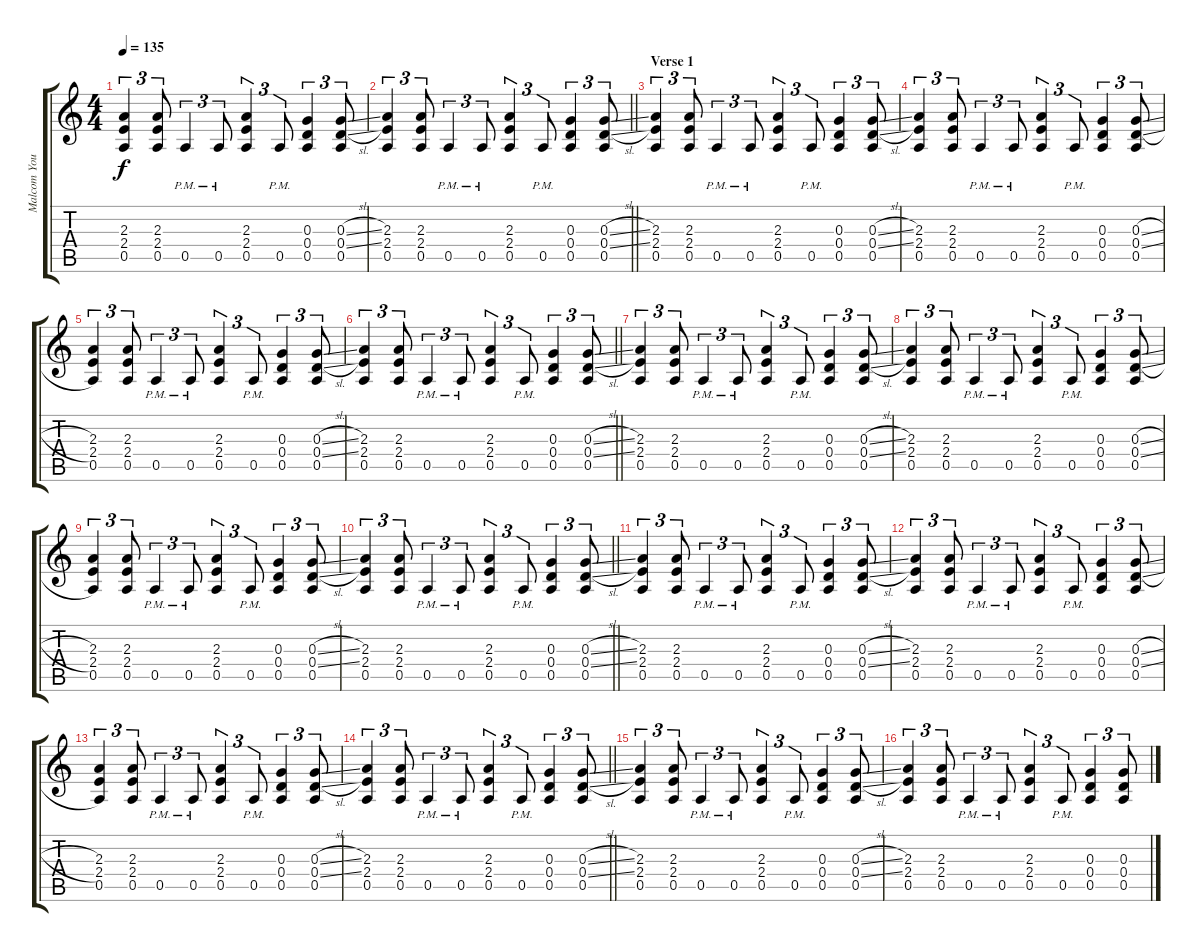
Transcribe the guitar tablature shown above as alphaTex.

\track ("Malcom Young" "Malcom You") {instrument overdrivenguitar}
\staff {score tabs}
\tuning (E4 B3 G3 D3 A2 E2) {hide}
\ts (4 4)
\tempo 135
\clef g2
\ks c
(2.3 2.4 0.5).4{tu (3 2) dy f} (2.3 2.4 0.5).8{tu (3 2)} 0.5{pm}.4{tu (3 2)} 0.5{pm}.8{tu (3 2)} (2.3 2.4 0.5).4{tu (3 2)} 0.5{pm}.8{tu (3 2)} (0.3 0.4 0.5).4{tu (3 2)} (0.3{sl} 0.4{sl} 0.5).8{tu (3 2)} |
\barLineRight lightlight
(2.3 2.4 0.5).4{tu (3 2)} (2.3 2.4 0.5).8{tu (3 2)} 0.5{pm}.4{tu (3 2)} 0.5{pm}.8{tu (3 2)} (2.3 2.4 0.5).4{tu (3 2)} 0.5{pm}.8{tu (3 2)} (0.3 0.4 0.5).4{tu (3 2)} (0.3{sl} 0.4{sl} 0.5).8{tu (3 2)} |
\section ("" "Verse 1")
(2.3 2.4 0.5).4{tu (3 2)} (2.3 2.4 0.5).8{tu (3 2)} 0.5{pm}.4{tu (3 2)} 0.5{pm}.8{tu (3 2)} (2.3 2.4 0.5).4{tu (3 2)} 0.5{pm}.8{tu (3 2)} (0.3 0.4 0.5).4{tu (3 2)} (0.3{sl} 0.4{sl} 0.5).8{tu (3 2)} |
(2.3 2.4 0.5).4{tu (3 2)} (2.3 2.4 0.5).8{tu (3 2)} 0.5{pm}.4{tu (3 2)} 0.5{pm}.8{tu (3 2)} (2.3 2.4 0.5).4{tu (3 2)} 0.5{pm}.8{tu (3 2)} (0.3 0.4 0.5).4{tu (3 2)} (0.3{sl} 0.4{sl} 0.5).8{tu (3 2)} |
(2.3 2.4 0.5).4{tu (3 2)} (2.3 2.4 0.5).8{tu (3 2)} 0.5{pm}.4{tu (3 2)} 0.5{pm}.8{tu (3 2)} (2.3 2.4 0.5).4{tu (3 2)} 0.5{pm}.8{tu (3 2)} (0.3 0.4 0.5).4{tu (3 2)} (0.3{sl} 0.4{sl} 0.5).8{tu (3 2)} |
\barLineRight lightlight
(2.3 2.4 0.5).4{tu (3 2)} (2.3 2.4 0.5).8{tu (3 2)} 0.5{pm}.4{tu (3 2)} 0.5{pm}.8{tu (3 2)} (2.3 2.4 0.5).4{tu (3 2)} 0.5{pm}.8{tu (3 2)} (0.3 0.4 0.5).4{tu (3 2)} (0.3{sl} 0.4{sl} 0.5).8{tu (3 2)} |
(2.3 2.4 0.5).4{tu (3 2)} (2.3 2.4 0.5).8{tu (3 2)} 0.5{pm}.4{tu (3 2)} 0.5{pm}.8{tu (3 2)} (2.3 2.4 0.5).4{tu (3 2)} 0.5{pm}.8{tu (3 2)} (0.3 0.4 0.5).4{tu (3 2)} (0.3{sl} 0.4{sl} 0.5).8{tu (3 2)} |
(2.3 2.4 0.5).4{tu (3 2)} (2.3 2.4 0.5).8{tu (3 2)} 0.5{pm}.4{tu (3 2)} 0.5{pm}.8{tu (3 2)} (2.3 2.4 0.5).4{tu (3 2)} 0.5{pm}.8{tu (3 2)} (0.3 0.4 0.5).4{tu (3 2)} (0.3{sl} 0.4{sl} 0.5).8{tu (3 2)} |
(2.3 2.4 0.5).4{tu (3 2)} (2.3 2.4 0.5).8{tu (3 2)} 0.5{pm}.4{tu (3 2)} 0.5{pm}.8{tu (3 2)} (2.3 2.4 0.5).4{tu (3 2)} 0.5{pm}.8{tu (3 2)} (0.3 0.4 0.5).4{tu (3 2)} (0.3{sl} 0.4{sl} 0.5).8{tu (3 2)} |
\barLineRight lightlight
(2.3 2.4 0.5).4{tu (3 2)} (2.3 2.4 0.5).8{tu (3 2)} 0.5{pm}.4{tu (3 2)} 0.5{pm}.8{tu (3 2)} (2.3 2.4 0.5).4{tu (3 2)} 0.5{pm}.8{tu (3 2)} (0.3 0.4 0.5).4{tu (3 2)} (0.3{sl} 0.4{sl} 0.5).8{tu (3 2)} |
(2.3 2.4 0.5).4{tu (3 2)} (2.3 2.4 0.5).8{tu (3 2)} 0.5{pm}.4{tu (3 2)} 0.5{pm}.8{tu (3 2)} (2.3 2.4 0.5).4{tu (3 2)} 0.5{pm}.8{tu (3 2)} (0.3 0.4 0.5).4{tu (3 2)} (0.3{sl} 0.4{sl} 0.5).8{tu (3 2)} |
(2.3 2.4 0.5).4{tu (3 2)} (2.3 2.4 0.5).8{tu (3 2)} 0.5{pm}.4{tu (3 2)} 0.5{pm}.8{tu (3 2)} (2.3 2.4 0.5).4{tu (3 2)} 0.5{pm}.8{tu (3 2)} (0.3 0.4 0.5).4{tu (3 2)} (0.3{sl} 0.4{sl} 0.5).8{tu (3 2)} |
(2.3 2.4 0.5).4{tu (3 2)} (2.3 2.4 0.5).8{tu (3 2)} 0.5{pm}.4{tu (3 2)} 0.5{pm}.8{tu (3 2)} (2.3 2.4 0.5).4{tu (3 2)} 0.5{pm}.8{tu (3 2)} (0.3 0.4 0.5).4{tu (3 2)} (0.3{sl} 0.4{sl} 0.5).8{tu (3 2)} |
\barLineRight lightlight
(2.3 2.4 0.5).4{tu (3 2)} (2.3 2.4 0.5).8{tu (3 2)} 0.5{pm}.4{tu (3 2)} 0.5{pm}.8{tu (3 2)} (2.3 2.4 0.5).4{tu (3 2)} 0.5{pm}.8{tu (3 2)} (0.3 0.4 0.5).4{tu (3 2)} (0.3{sl} 0.4{sl} 0.5).8{tu (3 2)} |
(2.3 2.4 0.5).4{tu (3 2)} (2.3 2.4 0.5).8{tu (3 2)} 0.5{pm}.4{tu (3 2)} 0.5{pm}.8{tu (3 2)} (2.3 2.4 0.5).4{tu (3 2)} 0.5{pm}.8{tu (3 2)} (0.3 0.4 0.5).4{tu (3 2)} (0.3{sl} 0.4{sl} 0.5).8{tu (3 2)} |
(2.3 2.4 0.5).4{tu (3 2)} (2.3 2.4 0.5).8{tu (3 2)} 0.5{pm}.4{tu (3 2)} 0.5{pm}.8{tu (3 2)} (2.3 2.4 0.5).4{tu (3 2)} 0.5{pm}.8{tu (3 2)} (0.3 0.4 0.5).4{tu (3 2)} (0.3{sl} 0.4{sl} 0.5).8{tu (3 2)}
